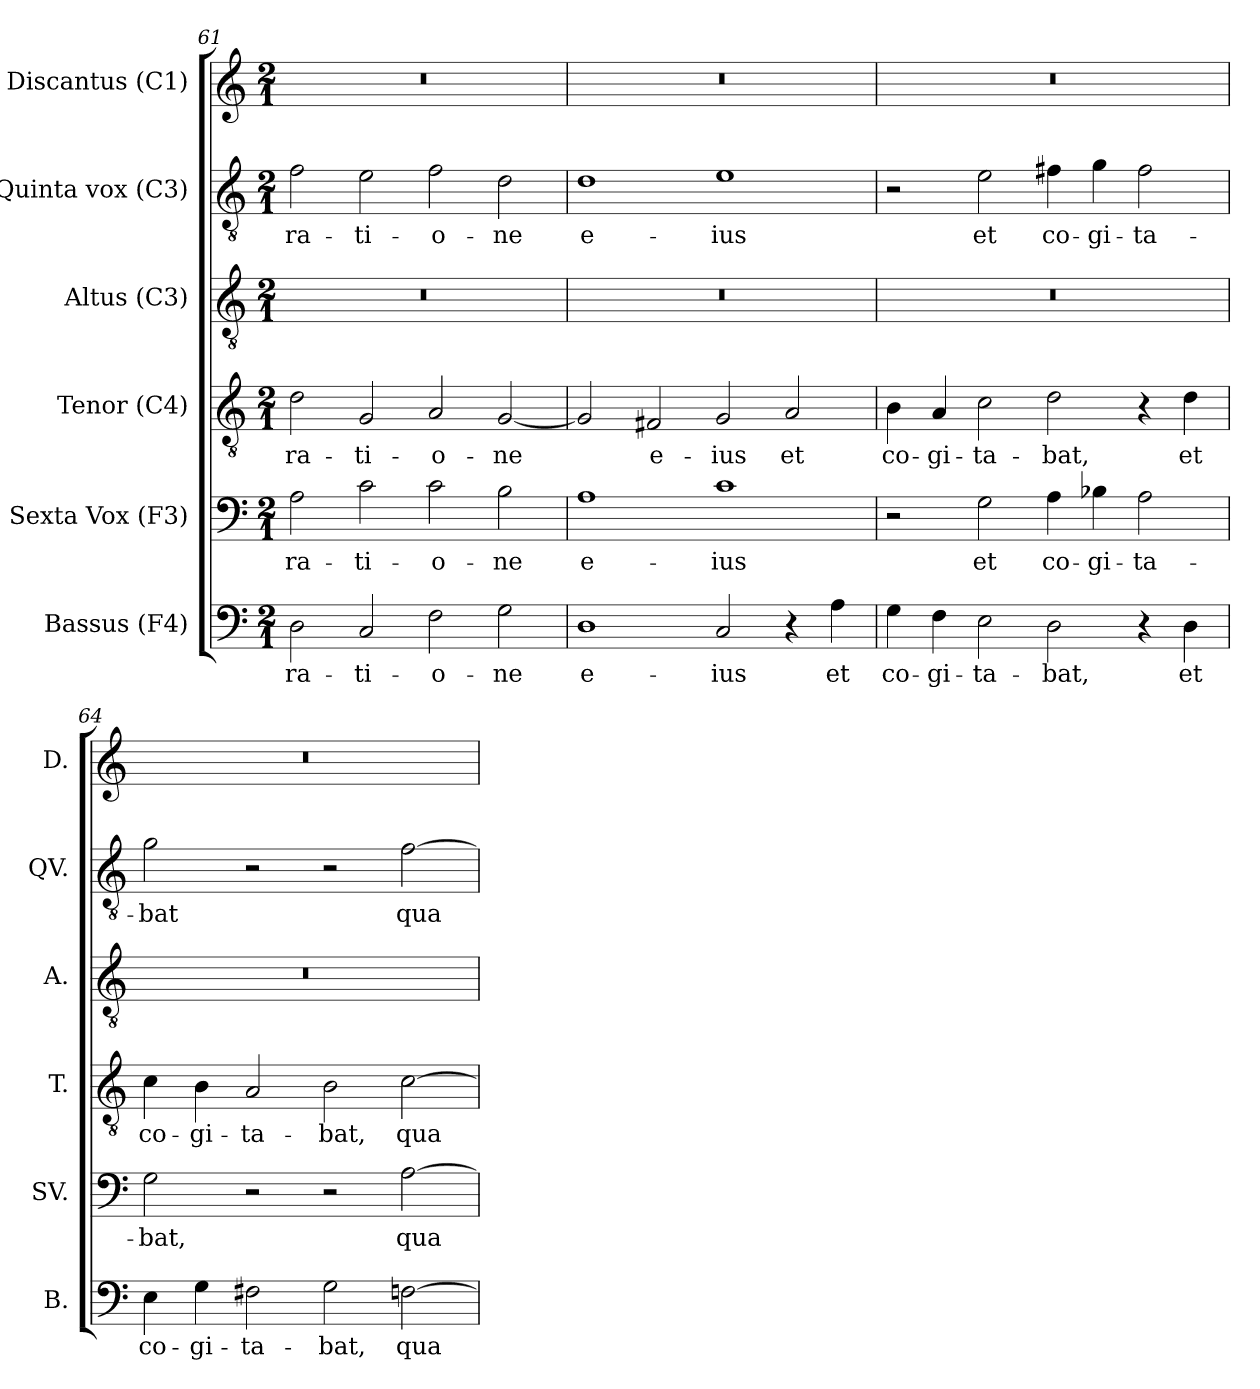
**kern	**text	**kern	**text	**kern	**text	**kern	**kern	**text	**kern
*part6	*part6	*part5	*part5	*part4	*part4	*part3	*part2	*part2	*part1
*staff6	*staff6	*staff5	*staff5	*staff4	*staff4	*staff3	*staff2	*staff2	*staff1
*I"Bassus (F4)	*	*I"Sexta Vox (F3)	*	*I"Tenor (C4)	*	*I"Altus (C3)	*I"Quinta vox (C3)	*	*I"Discantus (C1)
*I'B.	*	*I'SV.	*	*I'T.	*	*I'A.	*I'QV.	*	*I'D.
*clefF4	*	*clefF4	*	*clefGv2	*	*clefGv2	*clefGv2	*	*clefG2
*	*	*	*	*	*	*ITrd7c12	*ITrd7c12	*	*
*k[]	*	*k[]	*	*k[]	*	*k[]	*k[]	*	*k[]
*C:	*	*C:	*	*C:	*	*C:	*C:	*	*C:
*M2/1	*	*M2/1	*	*M2/1	*	*M2/1	*M2/1	*	*M2/1
=61	=61	=61	=61	=61	=61	=61	=61	=61	=61
!	!LO:LY:b:color=#000000	!	!	!	!	!	!	!	!
!	!	!	!LO:LY:b:color=#000000	!	!	!	!	!	!
!	!	!	!	!	!LO:LY:b:color=#000000	!LO:N:vis=1	!	!	!
!	!	!	!	!	!	!	!	!LO:LY:b:color=#000000	!LO:N:vis=1
2Di\	-ra-	2Ai\	-ra-	2di\	-ra-	0r	2Fi\	-ra-	0r
!	!LO:LY:b:color=#000000	!	!	!	!	!	!	!	!
!	!	!	!LO:LY:b:color=#000000	!	!	!	!	!	!
!	!	!	!	!	!LO:LY:b:color=#000000	!	!	!	!
!	!	!	!	!	!	!	!	!LO:LY:b:color=#000000	!
2Ci/	-ti-	2ci\	-ti-	2Gi/	-ti-	.	2Ei\	-ti-	.
!	!LO:LY:b:color=#000000	!	!	!	!	!	!	!	!
!	!	!	!LO:LY:b:color=#000000	!	!	!	!	!	!
!	!	!	!	!	!LO:LY:b:color=#000000	!	!	!	!
!	!	!	!	!	!	!	!	!LO:LY:b:color=#000000	!
2Fi\	-o-	2ci\	-o-	2Ai/	-o-	.	2Fi\	-o-	.
!	!LO:LY:b:color=#000000	!	!	!	!	!	!	!	!
!	!	!	!LO:LY:b:color=#000000	!	!	!	!	!	!
!	!	!	!	!	!LO:LY:b:color=#000000	!	!	!	!
!	!	!	!	!	!	!	!	!LO:LY:b:color=#000000	!
2Gi\	-ne	2Bi\	-ne	[2Gi/	-ne	.	2Di\	-ne	.
!!LO:LB:g=z
=62	=62	=62	=62	=62	=62	=62	=62	=62	=62
!	!LO:LY:b:color=#000000	!	!	!	!	!	!	!	!
!	!	!	!LO:LY:b:color=#000000	!	!	!LO:N:vis=1	!	!	!
!	!	!	!	!	!	!	!	!LO:LY:b:color=#000000	!LO:N:vis=1
1Di	e-	1Ai	e-	2Gi/]	.	0r	1Di	e-	0r
!	!	!	!	!	!LO:LY:b:color=#000000	!	!	!	!
.	.	.	.	2F#i/	e-	.	.	.	.
!	!LO:LY:b:color=#000000	!	!	!	!	!	!	!	!
!	!	!	!LO:LY:b:color=#000000	!	!	!	!	!	!
!	!	!	!	!	!LO:LY:b:color=#000000	!	!	!	!
!	!	!	!	!	!	!	!	!LO:LY:b:color=#000000	!
2Ci/	-ius	1ci	-ius	2Gi/	-ius	.	1Ei	-ius	.
!	!	!	!	!	!LO:LY:b:color=#000000	!	!	!	!
4r	.	.	.	2Ai/	et	.	.	.	.
!	!LO:LY:b:color=#000000	!	!	!	!	!	!	!	!
4Ai\	et	.	.	.	.	.	.	.	.
=63	=63	=63	=63	=63	=63	=63	=63	=63	=63
!	!LO:LY:b:color=#000000	!	!	!	!	!	!	!	!
!	!	!	!	!	!LO:LY:b:color=#000000	!LO:N:vis=1	!	!	!LO:N:vis=1
4Gi\	co-	2r	.	4Bi\	co-	0r	2r	.	0r
!	!LO:LY:b:color=#000000	!	!	!	!	!	!	!	!
!	!	!	!	!	!LO:LY:b:color=#000000	!	!	!	!
4Fi\	-gi-	.	.	4Ai/	-gi-	.	.	.	.
!	!LO:LY:b:color=#000000	!	!	!	!	!	!	!	!
!	!	!	!LO:LY:b:color=#000000	!	!	!	!	!	!
!	!	!	!	!	!LO:LY:b:color=#000000	!	!	!	!
!	!	!	!	!	!	!	!	!LO:LY:b:color=#000000	!
2Ei\	-ta-	2Gi\	et	2ci\	-ta-	.	2Ei\	et	.
!	!LO:LY:b:color=#000000	!	!	!	!	!	!	!	!
!	!	!	!LO:LY:b:color=#000000	!	!	!	!	!	!
!	!	!	!	!	!LO:LY:b:color=#000000	!	!	!	!
!	!	!	!	!	!	!	!	!LO:LY:b:color=#000000	!
2Di\	-bat,	4Ai\	co-	2di\	-bat,	.	4F#Xi\	co-	.
!	!	!	!LO:LY:b:color=#000000	!	!	!	!	!	!
!	!	!	!	!	!	!	!	!LO:LY:b:color=#000000	!
.	.	4B-Xi\	-gi-	.	.	.	4Gi\	-gi-	.
!	!	!	!LO:LY:b:color=#000000	!	!	!	!	!	!
!	!	!	!	!	!	!	!	!LO:LY:b:color=#000000	!
4r	.	2Ai\	-ta-	4r	.	.	2F#i\	-ta-	.
!	!LO:LY:b:color=#000000	!	!	!	!	!	!	!	!
!	!	!	!	!	!LO:LY:b:color=#000000	!	!	!	!
4Di\	et	.	.	4di\	et	.	.	.	.
=64	=64	=64	=64	=64	=64	=64	=64	=64	=64
!	!LO:LY:b:color=#000000	!	!	!	!	!	!	!	!
!	!	!	!LO:LY:b:color=#000000	!	!	!	!	!	!
!	!	!	!	!	!LO:LY:b:color=#000000	!LO:N:vis=1	!	!	!
!	!	!	!	!	!	!	!	!LO:LY:b:color=#000000	!LO:N:vis=1
4Ei\	co-	2Gi\	-bat,	4ci\	co-	0r	2Gi\	-bat	0r
!	!LO:LY:b:color=#000000	!	!	!	!	!	!	!	!
!	!	!	!	!	!LO:LY:b:color=#000000	!	!	!	!
4Gi\	-gi-	.	.	4Bi\	-gi-	.	.	.	.
!	!LO:LY:b:color=#000000	!	!	!	!	!	!	!	!
!	!	!	!	!	!LO:LY:b:color=#000000	!	!	!	!
2F#Xi\	-ta-	2r	.	2Ai/	-ta-	.	2r	.	.
!	!LO:LY:b:color=#000000	!	!	!	!	!	!	!	!
!	!	!	!	!	!LO:LY:b:color=#000000	!	!	!	!
2Gi\	-bat,	2r	.	2Bi\	-bat,	.	2r	.	.
!	!LO:LY:b:color=#000000	!	!	!	!	!	!	!	!
!	!	!	!LO:LY:b:color=#000000	!	!	!	!	!	!
!	!	!	!	!	!LO:LY:b:color=#000000	!	!	!	!
!	!	!	!	!	!	!	!	!LO:LY:b:color=#000000	!
[2Fi\	qua-	[2Ai\	qua-	[2ci\	qua-	.	[2Fi\	qua-	.
=	=	=	=	=	=	=	=	=	=
*-	*-	*-	*-	*-	*-	*-	*-	*-	*-
